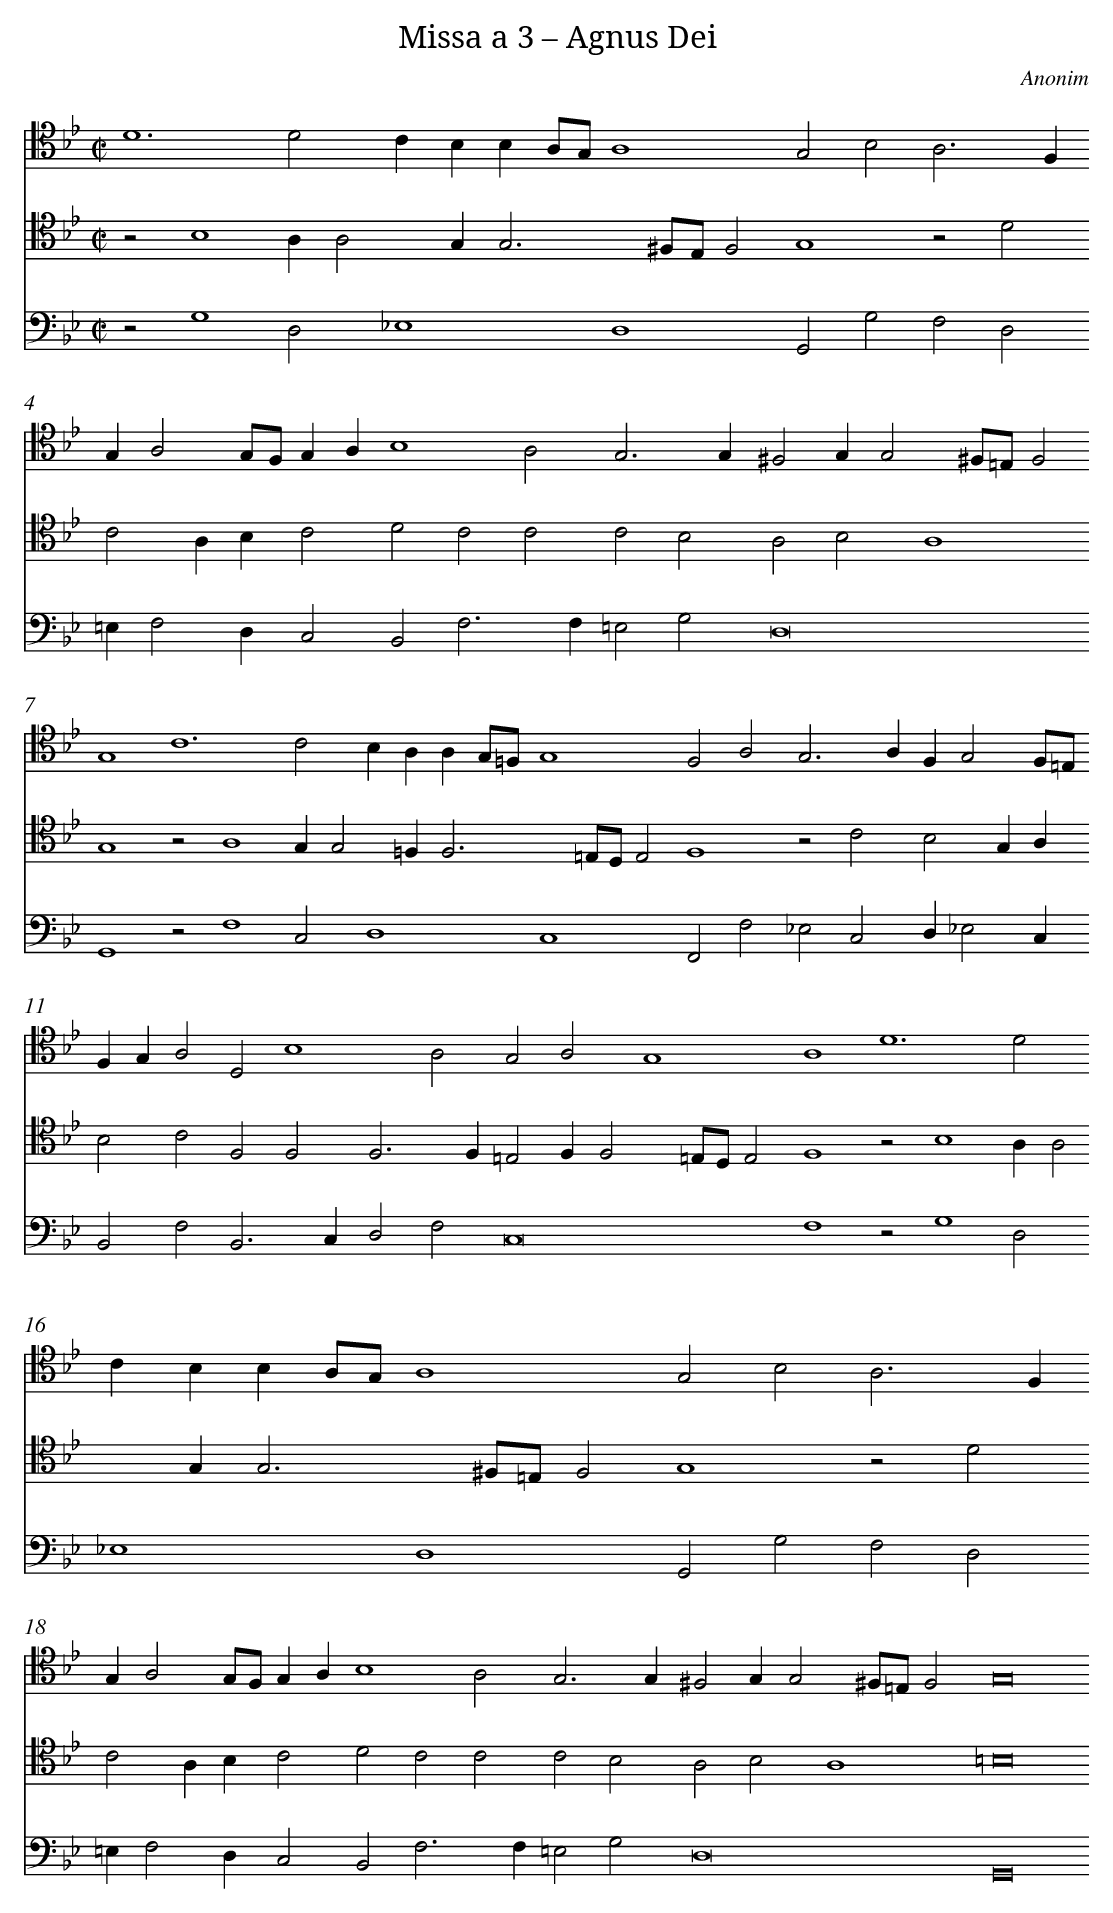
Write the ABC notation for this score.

X:1
T: Missa a 3 – Agnus Dei
C: Anonim
L: 1/4
M: C|
V: 1 clef=tenor
V: 2 clef=tenor
V: 3 clef=bass
K: Bb
[V:1] D6D2 [|]
[V:2] z2B,4A,A,2 [|]
[V:3] z2G,4D,2 [|]
[V:1] CB,B,A,/G,/A,4 [|]
[V:2] G,2<G,2^F,/E,/F,2 [|]
[V:3] _E,4D,4 [|]
[V:1] G,2B,2A,3F, [|]
[V:2] G,4z2D2 [|]
[V:3] G,,2G,2F,2D,2 [|]
[V:1] G,A,2G,/F,/G,A,B,4 [|]
[V:2] C2A,B,C2D2 [|]
[V:3] =E,F,2D,C,2B,,2 [|]
[V:1] A,2G,3G, [|]
[V:2] C2C2C2B,2 [|]
[V:3] F,2>F,2=E,2G,2 [|]
[V:1] ^F,2G,G,2^F,/=E,/F,2 [|]
[V:2] A,2B,2A,4 [|]
[V:3] D,8 [|]
[V:1] G,4C6 [|]
[V:2] G,4z2A,4 [|]
[V:3] G,,4z2F,4 [|]
[V:1] C2B,A,A,G,/=F,/ [|]
[V:2] G,G,2=F,F,3 [|]
[V:3] C,2D,4 [|]
[V:1] G,4F,2A,2 [|]
[V:2] =E,/D,/E,2F,4 [|]
[V:3] C,4F,,2F,2 [|]
[V:1] G,2>A,2F,G,2F,/=E,/ [|]
[V:2] z2C2B,2G,A, [|]
[V:3] _E,2C,2D,_E,2C, [|]
[V:1] F,G,A,2D,2B,4 [|]
[V:2] B,2C2F,2F,2 [|]
[V:3] B,,2F,2B,,3C, [|]
[V:1] A,2G,2A,2 [|]
[V:2] F,2>F,2=E,2F,F,2 [|]
[V:3] D,2F,2C,8 [|]
[V:1] G,4A,4 [|]
[V:2] =E,/D,/E,2F,4 [|]
[V:3] F,4 [|]
[V:1] D6D2 [|]
[V:2] z2B,4A,A,2 [|]
[V:3] z2G,4D,2 [|]
[V:1] CB,B,A,/G,/A,4 [|]
[V:2] G,2<G,2^F,/=E,/F,2 [|]
[V:3] _E,4D,4 [|]
[V:1] G,2B,2A,3F, [|]
[V:2] G,4z2D2 [|]
[V:3] G,,2G,2F,2D,2 [|]
[V:1] G,A,2G,/F,/G,A,B,4 [|]
[V:2] C2A,B,C2D2 [|]
[V:3] =E,F,2D,C,2B,,2 [|]
[V:1] A,2G,3G, [|]
[V:2] C2C2C2B,2 [|]
[V:3] F,2>F,2=E,2G,2 [|]
[V:1] ^F,2G,G,2^F,/=E,/F,2 [|]
[V:2] A,2B,2A,4 [|]
[V:3] D,8 [|]
[V:1] G,8 [|]
[V:2] =B,8 [|]
[V:3] G,,8 [|]
